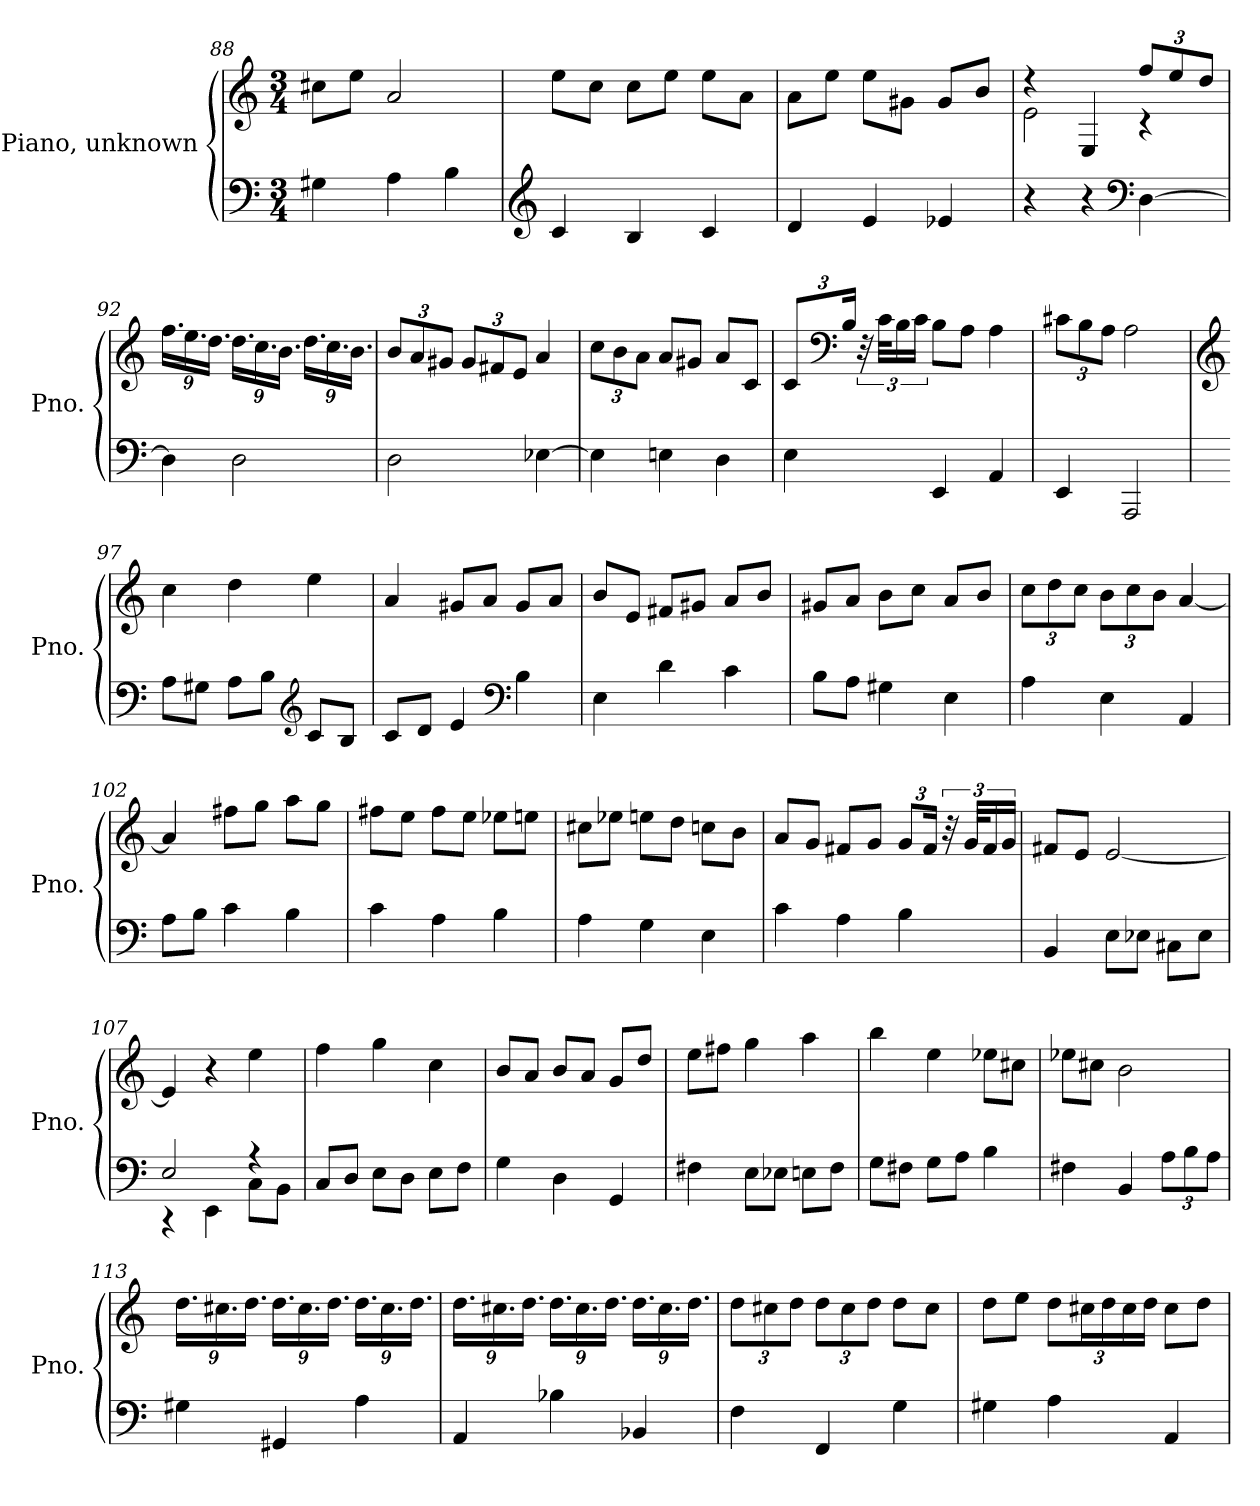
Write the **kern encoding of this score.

**kern	**kern
*part1	*part1
*staff2	*staff1
*I"Piano, unknown	*
*I'Pno.	*
*clefF4	*clefG2
*k[]	*k[]
*M3/4	*M3/4
=88	=88
4G#X\	8cc#X\L
.	8ee\J
4A\	2a/
4B\	.
=89	=89
*clefG2	*
4c/	8ee\L
.	8cc\J
4B/	8cc\L
.	8ee\J
4c/	8ee\L
.	8a\J
!!LO:LB:g=z
=90	=90
4d/	8a\L
.	8ee\J
4e/	8ee\L
.	8g#X\J
4e-X/	8g#/L
.	8b/J
=91	=91
*	*^
4r	4r	2e\
4r	4E/	.
*clefF4	*	*
*	*Xbrackettup	*
[4D\	12ff/L	4r
.	12ee/	.
.	12dd/J	.
*	*v	*v
=92	=92
4D\]	18.ff\LL
.	18.ee\
.	18.dd\JJ
2D\	18.dd\LL
.	18.cc\
.	18.b\JJ
.	18.dd\LL
.	18.cc\
.	18.b\JJ
=93	=93
2D\	12b/L
.	12a/
.	12g#X/J
.	12g#/L
.	12f#X/
.	12e/J
[4E-X\	4a/
=94	=94
4E-\]	12cc\L
.	12b\
.	12a\J
4En\	8a/L
.	8g#X/J
4D\	8a/L
.	8c/J
!!LO:LB:g=z
=95	=95
4E\	12c/L
*	*clefF4
.	24B/Jk
*	*brackettup
.	48r
.	48c\KLL
.	24B\
.	24c\JJ
4EE/	8B\L
.	8A\J
4AA/	4A\
=96	=96
*	*Xbrackettup
4EE/	12c#X\L
.	12B\
.	12A\J
2AAA/	2A\
=97	=97
*	*clefG2
8A\L	4cc\
8G#X\J	.
8A\L	4dd\
8B\J	.
*clefG2	*
8c/L	4ee\
8B/J	.
=98	=98
8c/L	4a/
8d/J	.
4e/	8g#X/L
.	8a/J
*clefF4	*
4B\	8g#/L
.	8a/J
=99	=99
4E\	8b/L
.	8e/J
4d\	8f#X/L
.	8g#X/J
4c\	8a/L
.	8b/J
!!LO:LB:g=z
=100	=100
8B\L	8g#X/L
8A\J	8a/J
4G#X\	8b\L
.	8cc\J
4E\	8a/L
.	8b/J
=101	=101
4A\	12cc\L
.	12dd\
.	12cc\J
4E\	12b\L
.	12cc\
.	12b\J
4AA/	[4a/
=102	=102
8A\L	4a/]
8B\J	.
4c\	8ff#X\L
.	8gg\J
4B\	8aa\L
.	8gg\J
=103	=103
4c\	8ff#X\L
.	8ee\J
4A\	8ff#\L
.	8ee\J
4B\	8ee-X\L
.	8een\J
=104	=104
4A\	8cc#X\L
.	8ee-X\J
4G\	8een\L
.	8dd\J
4E\	8ccn\L
.	8b\J
!!LO:LB:g=z
=105	=105
4c\	8a/L
.	8g/J
4A\	8f#X/L
.	8g/J
4B\	12g/L
.	24f#/Jk
*	*brackettup
.	48r
.	48g/KLL
.	24f#/
.	24g/JJ
=106	=106
4BB/	8f#X/L
.	8e/J
8E\L	[2e/
8E-X\J	.
8C#X\L	.
8E-\J	.
=107	=107
*^	*
2E/	4r	4e/]
.	4EE\	4r
4r	8C\L	4ee\
.	8BB\J	.
*v	*v	*
=108	=108
8C/L	4ff\
8D/J	.
8E\L	4gg\
8D\J	.
8E\L	4cc\
8F\J	.
=109	=109
4G\	8b/L
.	8a/J
4D\	8b/L
.	8a/J
4GG/	8g/L
.	8dd/J
!!LO:LB:g=z
=110	=110
4F#X\	8ee\L
.	8ff#X\J
8E\L	4gg\
8E-X\J	.
8En\L	4aa\
8F#\J	.
=111	=111
8G\L	4bb\
8F#X\J	.
8G\L	4ee\
8A\J	.
4B\	8ee-X\L
.	8cc#X\J
=112	=112
4F#X\	8ee-X\L
.	8cc#X\J
4BB/	2b\
*Xbrackettup	*
12A\L	.
12B\	.
12A\J	.
=113	=113
*	*Xbrackettup
4G#X\	18.dd\LL
.	18.cc#X\
.	18.dd\JJ
4GG#X/	18.dd\LL
.	18.cc#\
.	18.dd\JJ
4A\	18.dd\LL
.	18.cc#\
.	18.dd\JJ
!!LO:PB:g=z
=114	=114
4AA/	18.dd\LL
.	18.cc#X\
.	18.dd\JJ
4B-X\	18.dd\LL
.	18.cc#\
.	18.dd\JJ
4BB-X/	18.dd\LL
.	18.cc#\
.	18.dd\JJ
=115	=115
4F\	12dd\L
.	12cc#X\
.	12dd\J
4FF/	12dd\L
.	12cc#\
.	12dd\J
4G\	8dd\L
.	8cc#\J
=116	=116
4G#X\	8dd\L
.	8ee\J
4A\	12dd\L
.	24cc#X\L
.	24dd\
.	24cc#\
.	24dd\JJ
4AA/	8cc#\L
.	8dd\J
=	=
*-	*-
